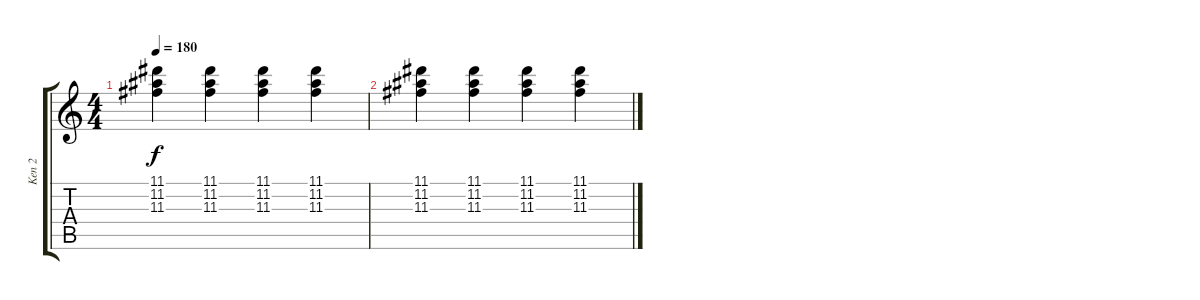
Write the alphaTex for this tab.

\track ("Ken 2" "Ken 2") {instrument distortionguitar}
\staff {score tabs}
\tuning (E4 B3 G3 D3 A2 E2) {hide}
\ts (4 4)
\tempo 180
\clef g2
\ks c
(11.1 11.2 11.3).4{dy f} (11.1 11.2 11.3).4 (11.1 11.2 11.3).4 (11.1 11.2 11.3).4 |
(11.1 11.2 11.3).4 (11.1 11.2 11.3).4 (11.1 11.2 11.3).4 (11.1 11.2 11.3).4
